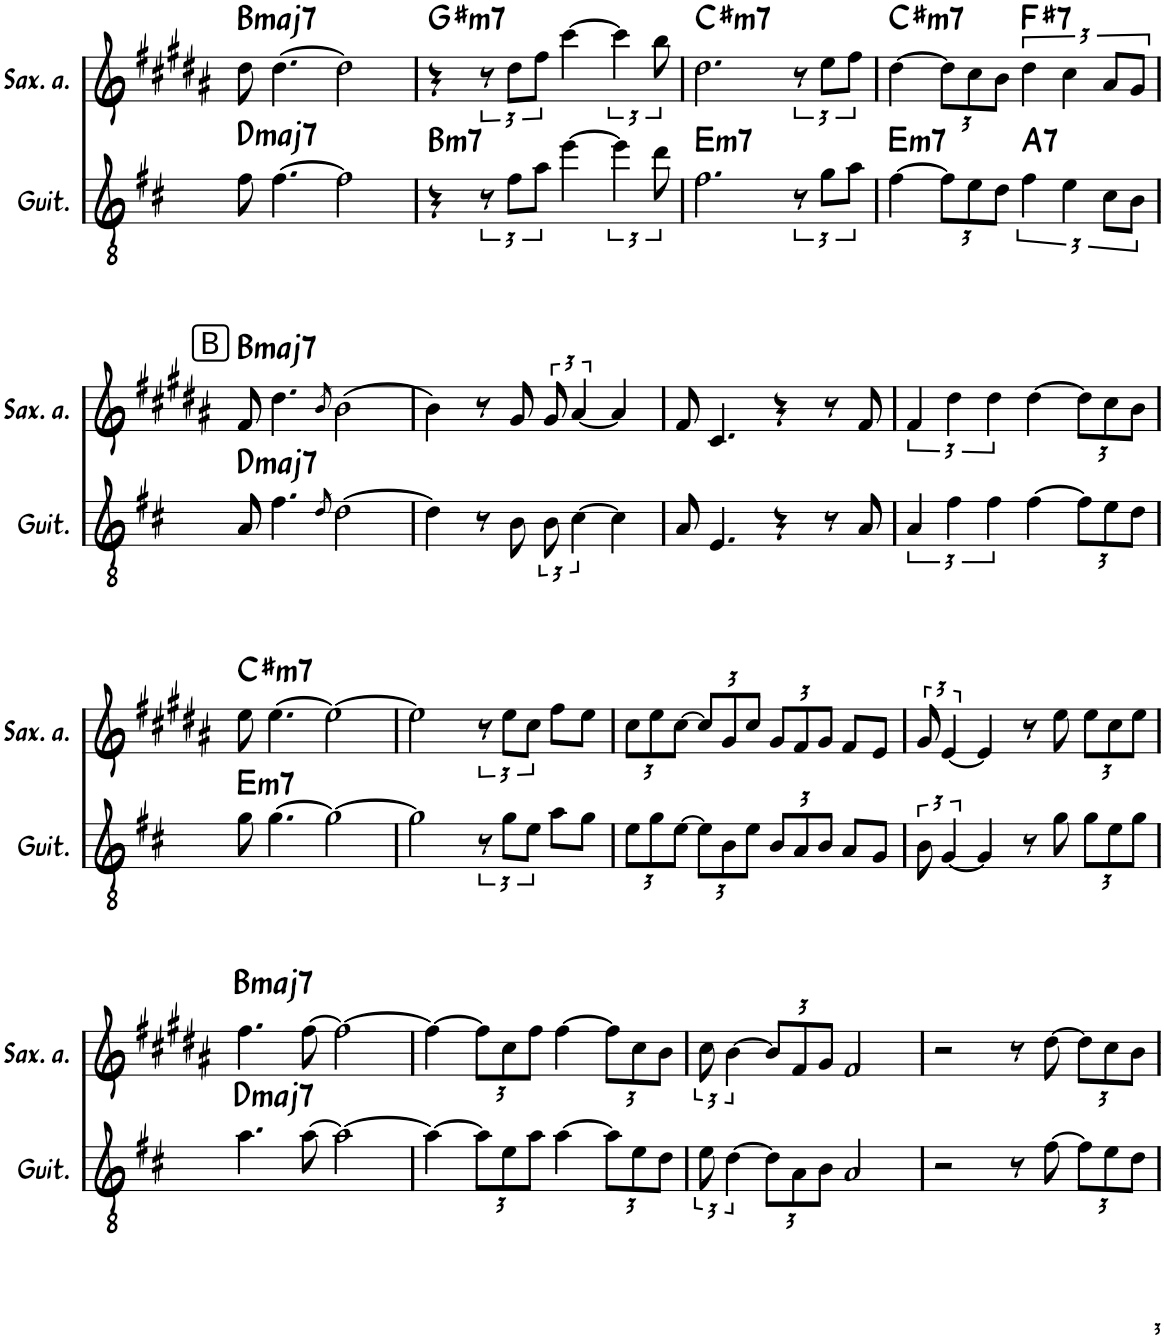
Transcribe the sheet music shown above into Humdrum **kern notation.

**kern	**harte	**kern	**harte
*part2	*part2	*part1	*part1
*staff2	*	*staff1	*
*I"Guit.	*	*I"Sax. a.	*
*I'Guit.	*	*I'Sax. a.	*
!!LO:PB:g=z
*clefGv2	*	*clefG2	*
*	*	*Trd5c9	*
*k[f#c#]	*	*k[f#c#g#d#a#]	*
*M4/4	*	*M4/4	*
=29	=29	=29	=29
!	!LO:H:kt=maj7	!	!LO:H:kt=maj7
8f#\	D:maj7	8dd#\	B:maj7
[4.f#\	.	[4.dd#\	.
2f#\]	.	2dd#\]	.
=30	=30	=30	=30
!	!LO:H:kt=m7	!	!LO:H:kt=m7
4r	B:min7	4r	G#:min7
12r	.	12r	.
12f#\L	.	12dd#\L	.
12a\J	.	12ff#\J	.
[4ee\	.	[4ccc#\	.
6ee\]	.	6ccc#\]	.
12dd\	.	12bb\	.
=31	=31	=31	=31
!	!LO:H:kt=m7	!	!LO:H:kt=m7
2.f#\	E:min7	2.dd#\	C#:min7
12r	.	12r	.
12g\L	.	12ee\L	.
12a\J	.	12ff#\J	.
=32	=32	=32	=32
!	!LO:H:kt=m7	!	!LO:H:kt=m7
[4f#\	E:min7	[4dd#\	C#:min7
*Xbrackettup	*	*Xbrackettup	*
12f#\L]	.	12dd#\L]	.
12e\	.	12cc#\	.
12d\J	.	12b\J	.
*brackettup	*	*brackettup	*
!	!LO:H:kt=7	!	!LO:H:kt=7
6f#\	A:7	6dd#\	F#:7
6e\	.	6cc#\	.
12c#\L	.	12a#/L	.
12B\J	.	12g#/J	.
!!LO:LB:g=z
!!LO:REH:place=s1:a:B:rj:fs=14:t=B
=33	=33	=33	=33
!	!LO:H:kt=maj7	!	!LO:H:kt=maj7
8A/	D:maj7	8f#/	B:maj7
4.f#\	.	4.dd#\	.
8qd/	.	8qb/	.
[2d\	.	[2b\	.
=34	=34	=34	=34
4d\]	.	4b\]	.
8r	.	8r	.
8B\	.	8g#/	.
12B\	.	12g#/	.
[6c#\	.	[6a#/	.
4c#\]	.	4a#/]	.
=35	=35	=35	=35
8A/	.	8f#/	.
4.E/	.	4.c#/	.
4r	.	4r	.
8r	.	8r	.
8A/	.	8f#/	.
=36	=36	=36	=36
6A/	.	6f#/	.
6f#\	.	6dd#\	.
6f#\	.	6dd#\	.
[4f#\	.	[4dd#\	.
*Xbrackettup	*	*Xbrackettup	*
12f#\L]	.	12dd#\L]	.
12e\	.	12cc#\	.
12d\J	.	12b\J	.
!!LO:LB:g=z
=37	=37	=37	=37
!	!LO:H:kt=m7	!	!LO:H:kt=m7
8g\	E:min7	8ee\	C#:min7
[4.g\	.	[4.ee\	.
2g\_	.	2ee\_	.
=38	=38	=38	=38
2g\]	.	2ee\]	.
*brackettup	*	*brackettup	*
12r	.	12r	.
12g\L	.	12ee\L	.
12e\J	.	12cc#\J	.
8a\L	.	8ff#\L	.
8g\J	.	8ee\J	.
=39	=39	=39	=39
*Xbrackettup	*	*Xbrackettup	*
12e\L	.	12cc#\L	.
12g\	.	12ee\	.
[12e\J	.	[12cc#\J	.
12e\L]	.	12cc#/L]	.
12B\	.	12g#/	.
12e\J	.	12cc#/J	.
12B/L	.	12g#/L	.
12A/	.	12f#/	.
12B/J	.	12g#/J	.
8A/L	.	8f#/L	.
8G/J	.	8e/J	.
=40	=40	=40	=40
*brackettup	*	*brackettup	*
12B\	.	12g#/	.
[6G/	.	[6e/	.
4G/]	.	4e/]	.
8r	.	8r	.
8g\	.	8ee\	.
*Xbrackettup	*	*Xbrackettup	*
12g\L	.	12ee\L	.
12e\	.	12cc#\	.
12g\J	.	12ee\J	.
!!LO:LB:g=z
=41	=41	=41	=41
!	!LO:H:kt=maj7	!	!LO:H:kt=maj7
4.a\	D:maj7	4.ff#\	B:maj7
[8a\	.	[8ff#\	.
2a\_	.	2ff#\_	.
=42	=42	=42	=42
4a\_	.	4ff#\_	.
12a\L]	.	12ff#\L]	.
12e\	.	12cc#\	.
12a\J	.	12ff#\J	.
[4a\	.	[4ff#\	.
12a\L]	.	12ff#\L]	.
12e\	.	12cc#\	.
12d\J	.	12b\J	.
=43	=43	=43	=43
12e\	.	12cc#\	.
[4d\	.	[4b\	.
12A\	.	12f#/	.
12B\J	.	12g#/J	.
2A/	.	2f#/	.
=44	=44	=44	=44
2r	.	2r	.
8r	.	8r	.
[8f#\	.	[8dd#\	.
12f#\L]	.	12dd#\L]	.
12e\	.	12cc#\	.
12d\J	.	12b\J	.
=	=	=	=
*-	*-	*-	*-
